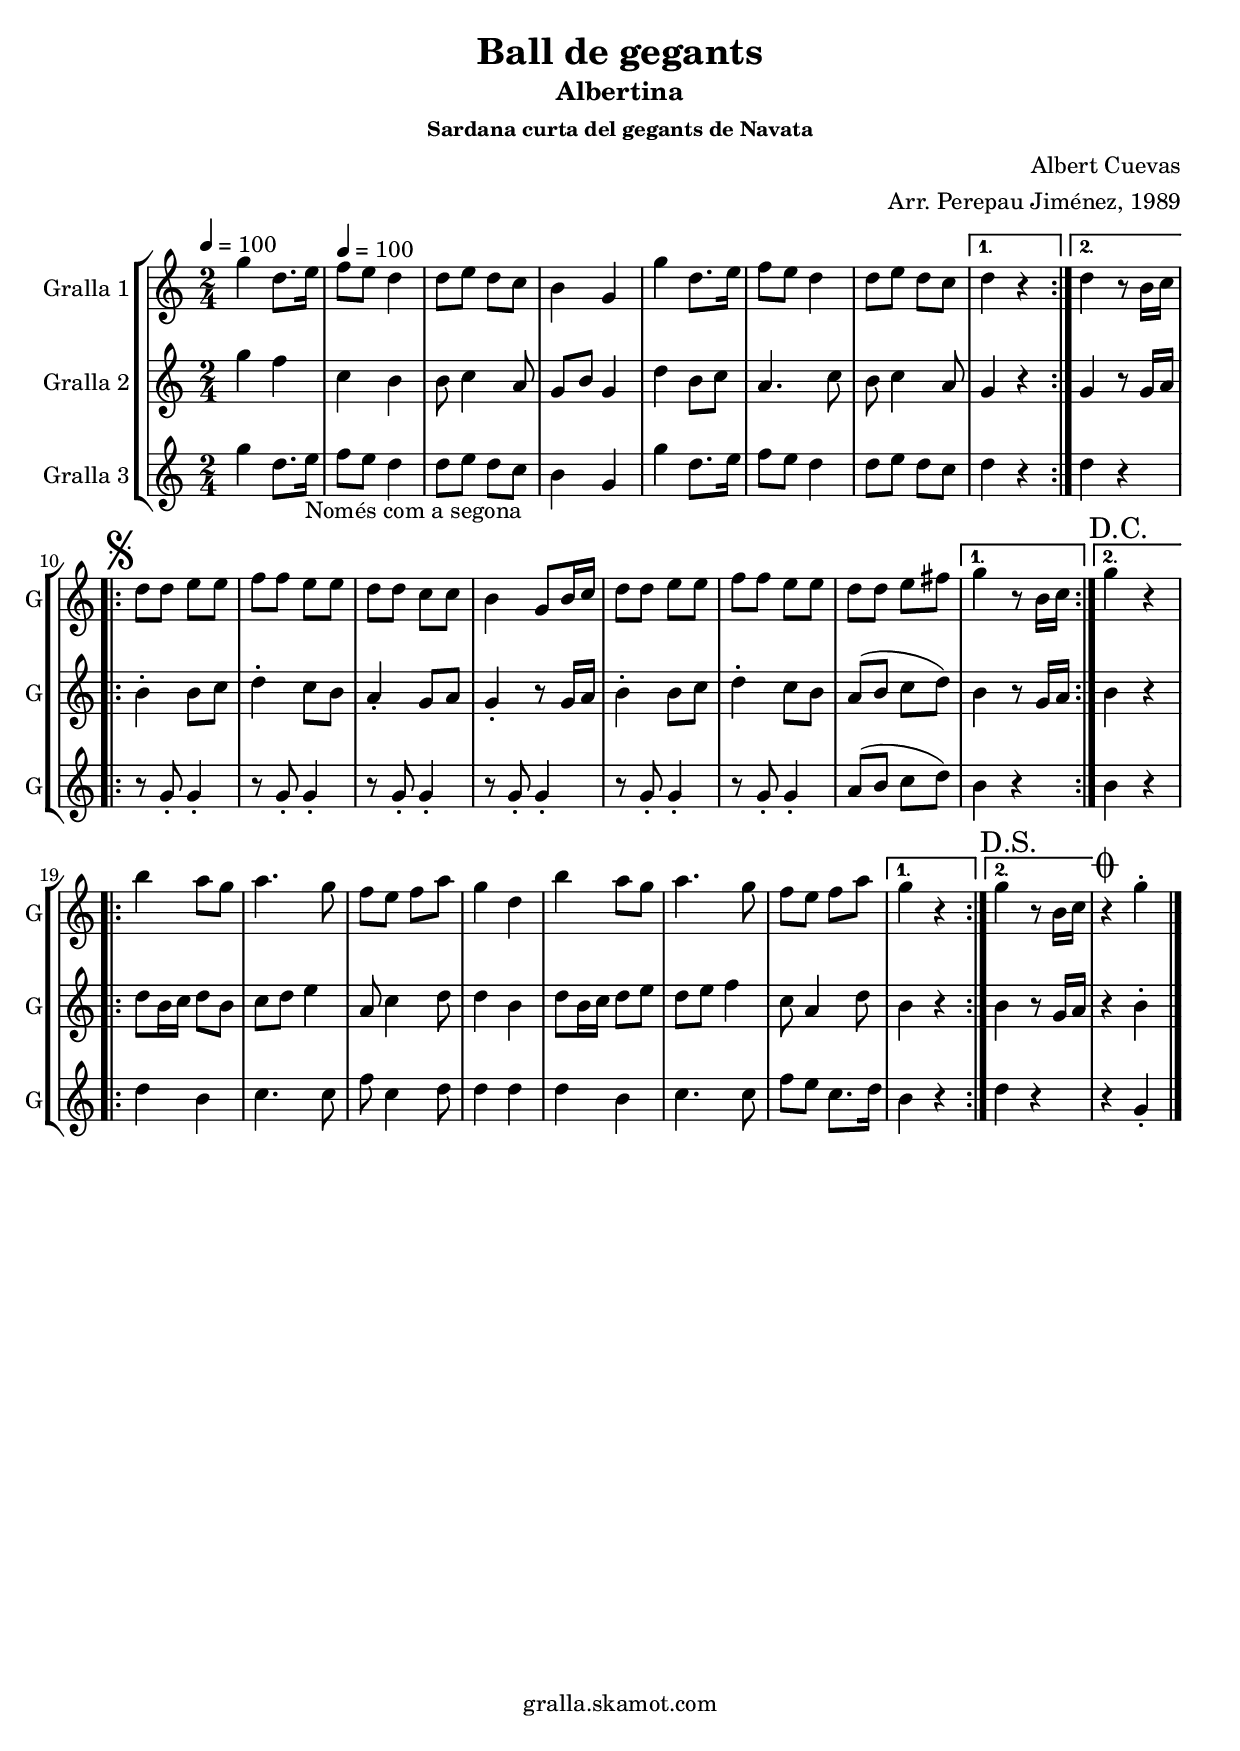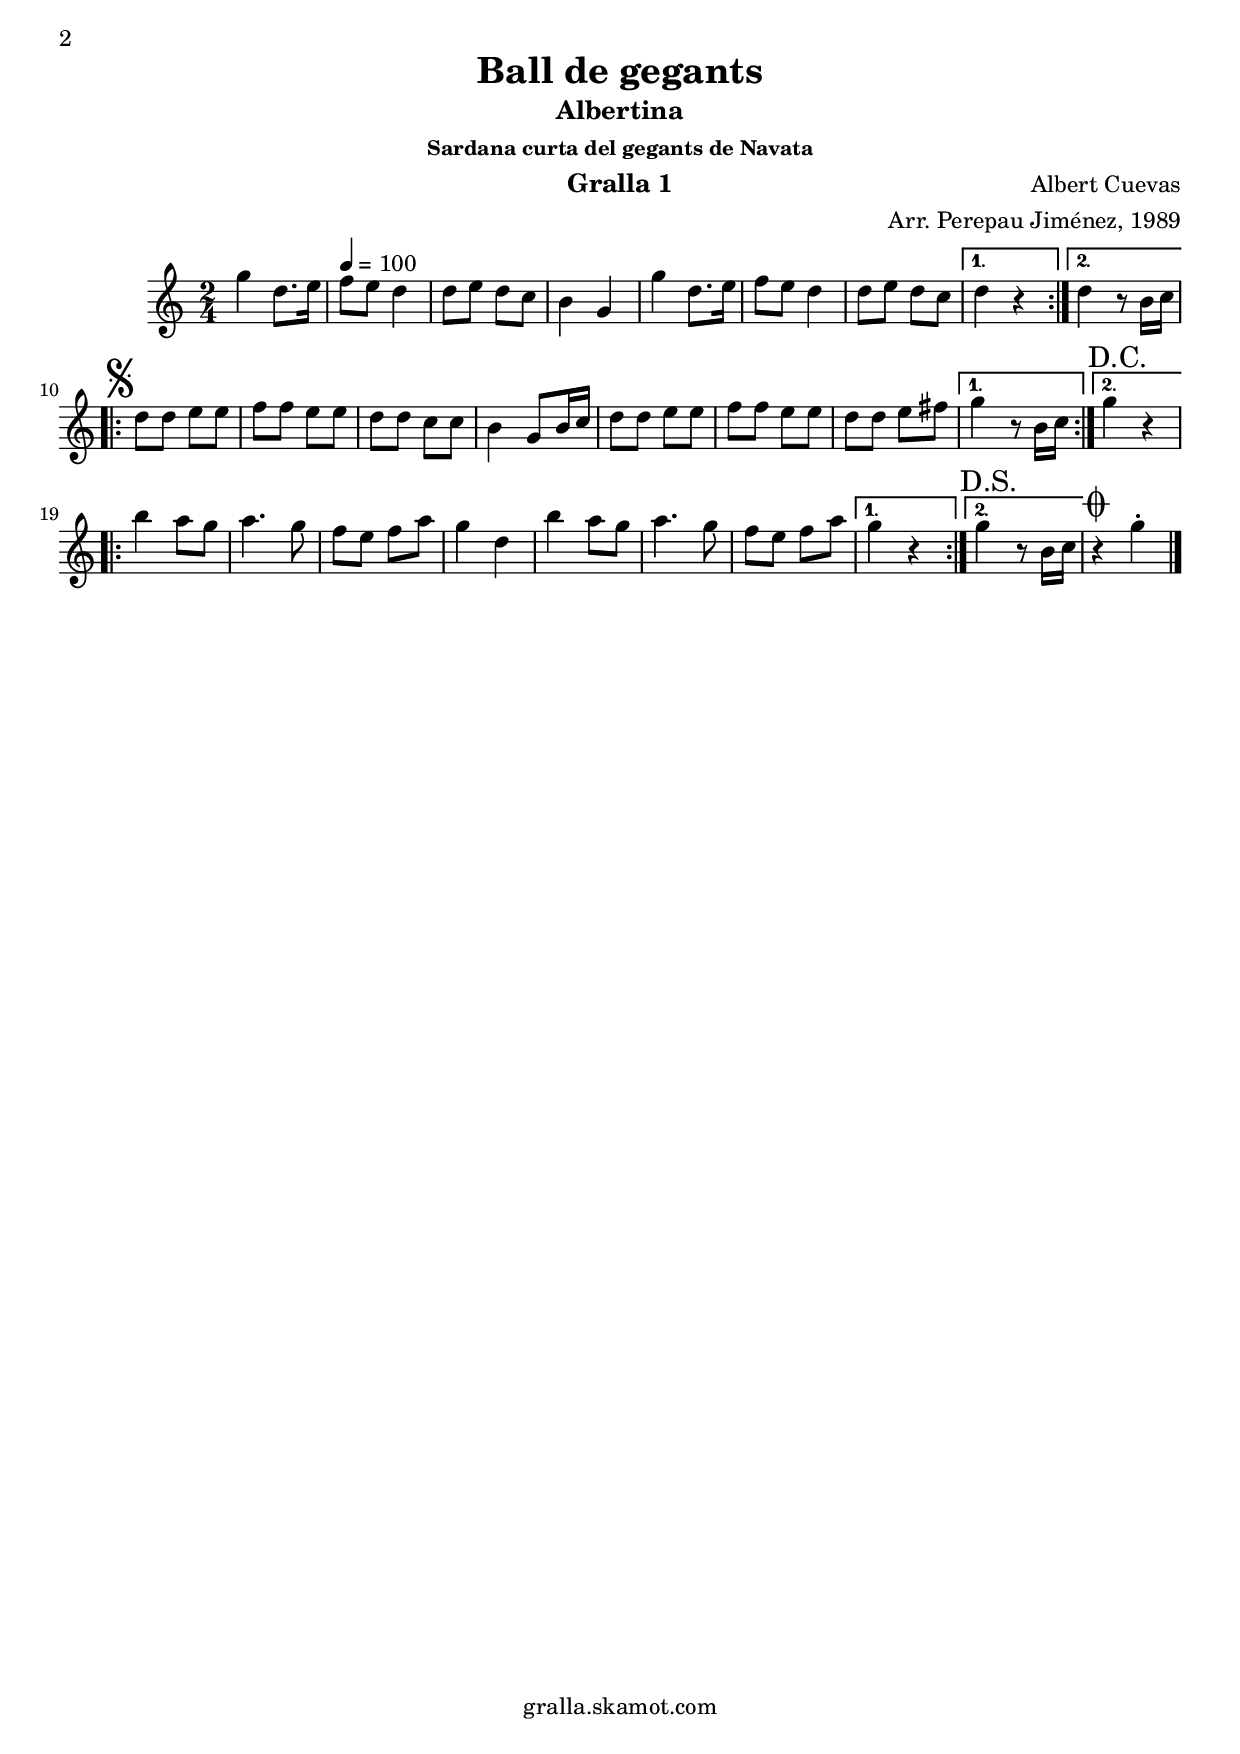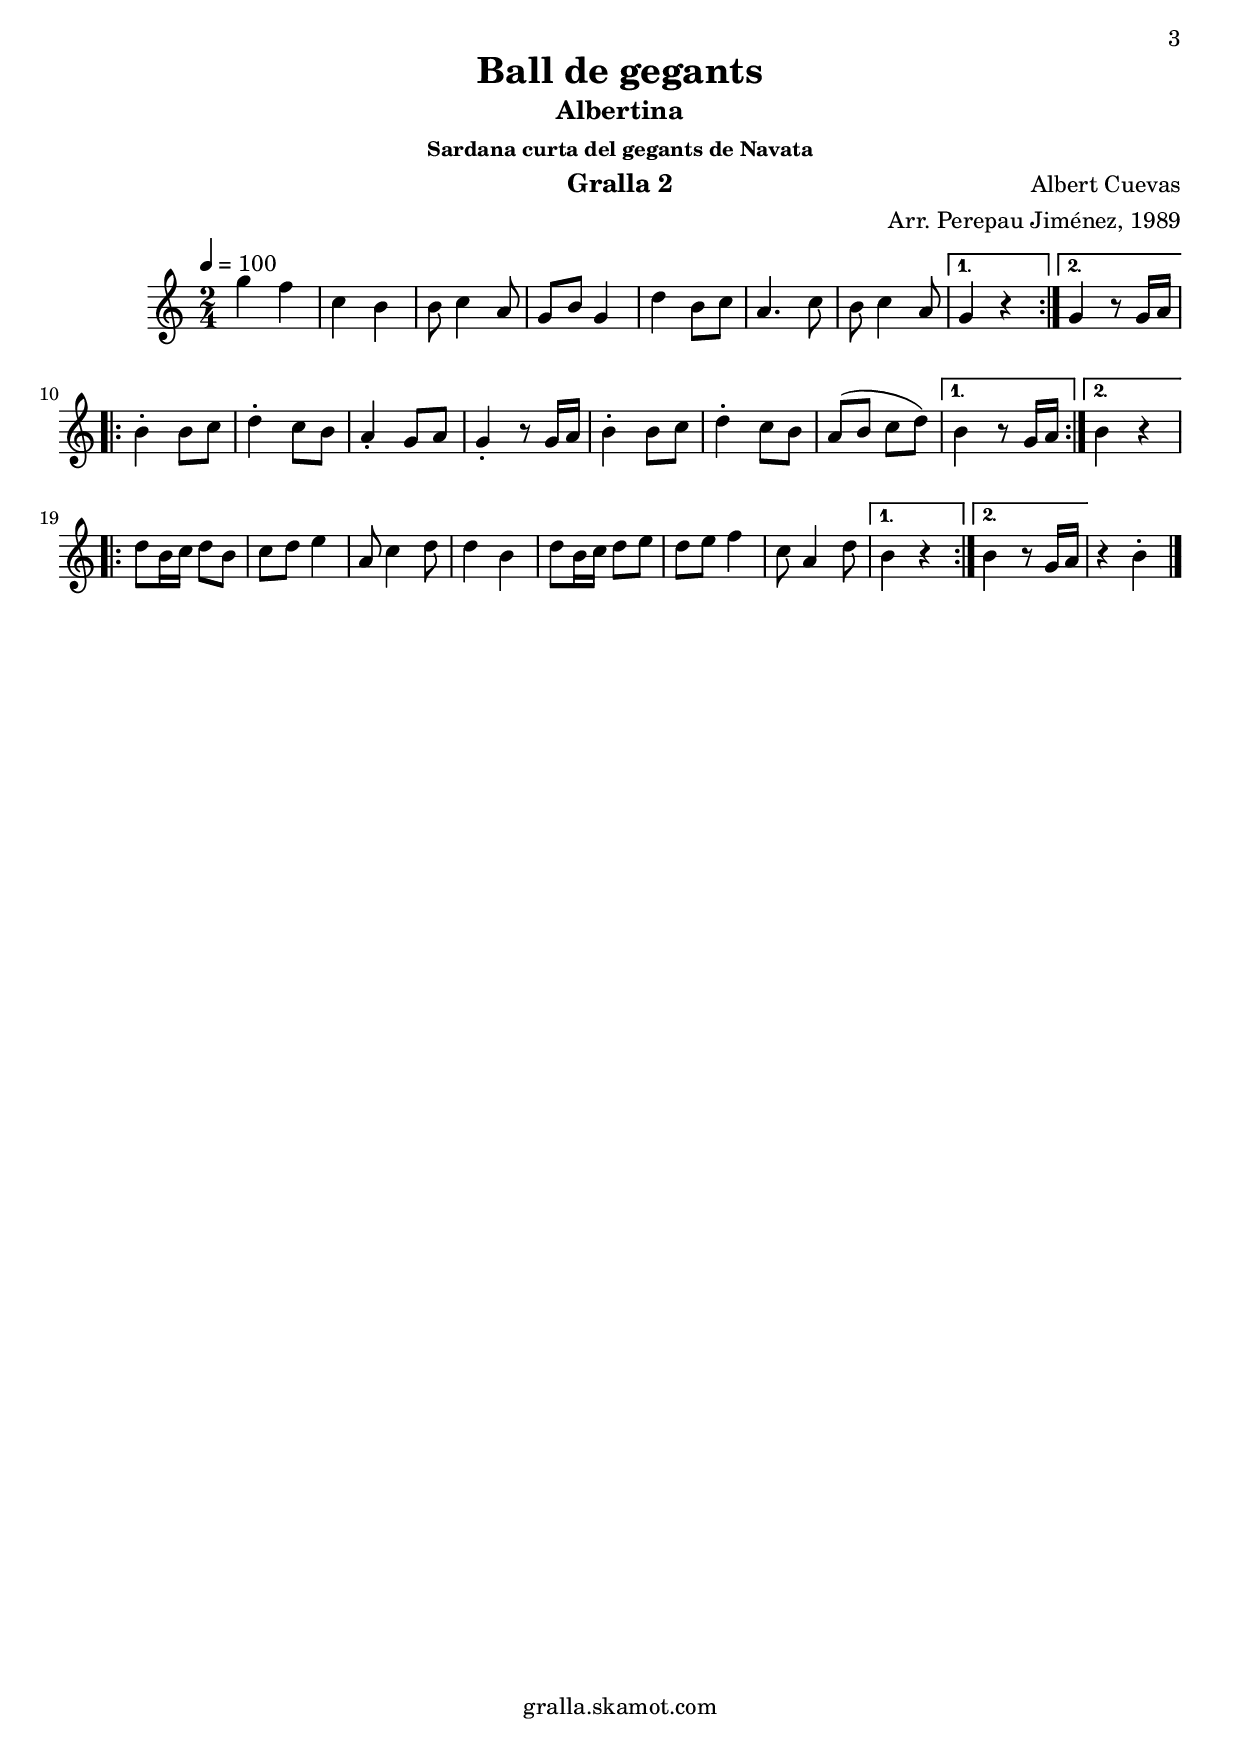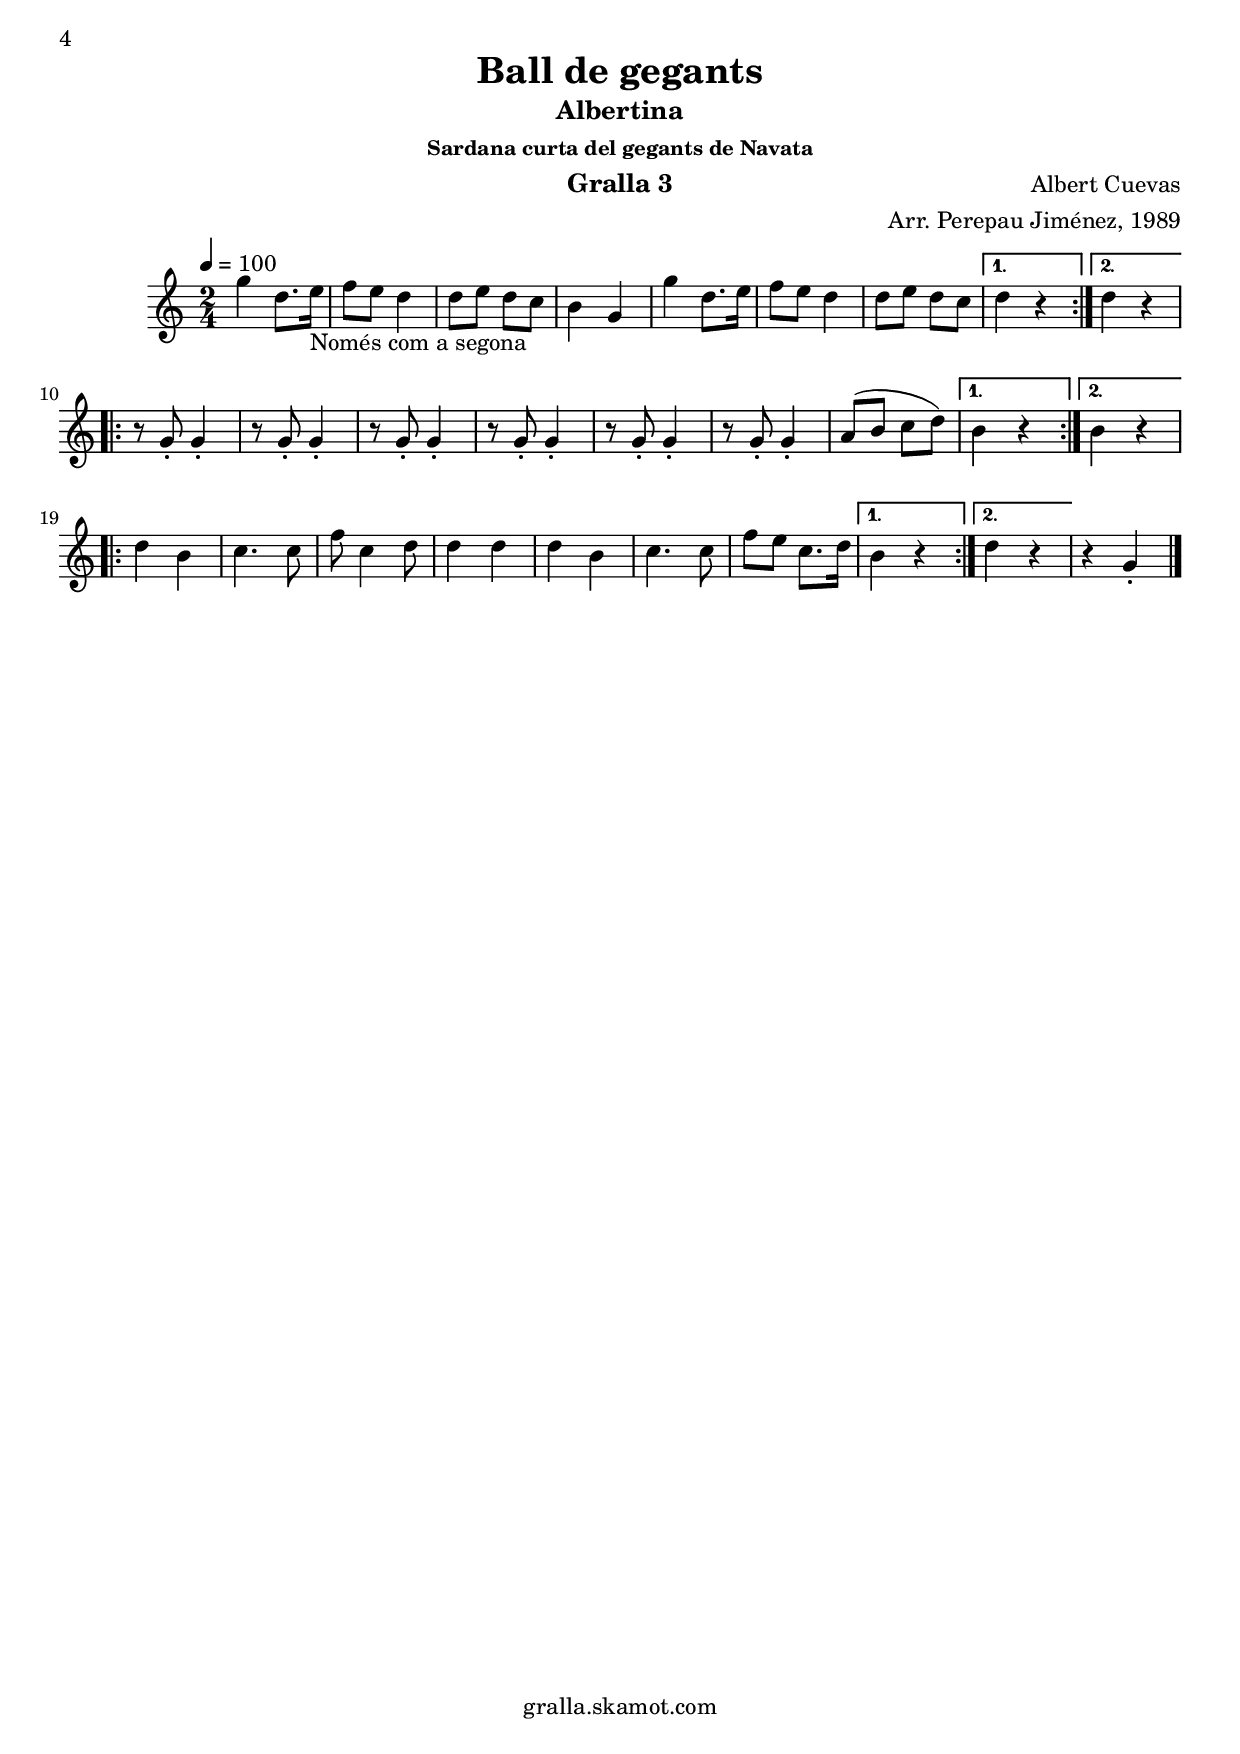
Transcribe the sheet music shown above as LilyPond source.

\version "2.16.2"

\header {
  dedication=""
  title="Ball de gegants"
  subtitle="Albertina"
  subsubtitle="Sardana curta del gegants de Navata"
  poet=""
  meter=""
  piece=""
  composer="Albert Cuevas"
  arranger="Arr. Perepau Jiménez, 1989"
  opus=""
  instrument=""
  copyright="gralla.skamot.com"
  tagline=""
}

liniaroAa =
\relative g''
{
  \clef treble
  \key c \major
  \time 2/4
  \repeat volta 2 { g4 d8. e16 \tempo 4 = 100  |
  f8 e d4  |
  d8 e d c  |
  b4 g  |
  %05
  g'4 d8. e16  |
  f8 e d4  |
  d8 e d c }
  \alternative { { d4 r }
  { d4 r8 b16 c } }
  %10
  \repeat volta 2 { \mark \markup {\musicglyph #"scripts.segno"} d8 d e e  |
  f8 f e e  |
  d8 d c c  |
  b4 g8 b16 c  |
  d8 d e e  |
  %15
  f8 f e e  |
   d8 d e fis }
  \alternative { { g4 r8 b,16 c }
  { \mark "D.C." g'4 r } }
  \repeat volta 2 {
  b4 a8 g  |
  %20
  a4. g8  |
  f8 e f a  |
  g4 d  |
  b'4 a8 g  |
  a4. g8  |
  %25
  f8 e f a }
  \alternative { { g4 r }
  { \mark "D.S." g4 r8 b,16 c } }
  \mark \markup {\musicglyph #"scripts.coda"} r4 g'-.  \bar "|."
}

liniaroAb =
\relative g''
{
  \tempo 4 = 100
  \clef treble
  \key c \major
  \time 2/4
  \repeat volta 2 { g4 f  |
  c4 b  |
  b8 c4 a8  |
  g8 b g4  |
  %05
  d'4 b8 c  |
  a4. c8  |
  b8 c4 a8 }
  \alternative { { g4 r }
  { g4 r8 g16 a } }
  %10
  \repeat volta 2 { b4-. b8 c  |
  d4-. c8 b  |
  a4-. g8 a  |
  g4-. r8 g16 a  |
  b4-. b8 c  |
  %15
  d4-. c8 b  |
  a8 ( b c d ) }
  \alternative { { b4 r8 g16 a }
  { b4 r } }
  \repeat volta 2 {
  d8 b16 c d8 b  |
  %20
  c8 d e4  |
  a,8 c4 d8  |
  d4 b  |
  d8 b16 c d8 e  |
  d8 e f4  |
  %25
  c8 a4 d8 }
  \alternative { { b4 r }
  { b4 r8 g16 a } }
  r4 b-.  \bar "|."
}

liniaroAc =
\relative g''
{
  \tempo 4 = 100
  \clef treble
  \key c \major
  \time 2/4
  \repeat volta 2 { g4 d8. e16 _"Només com a segona"  |
  f8 e d4  |
  d8 e d c  |
  b4 g  |
  %05
  g'4 d8. e16  |
  f8 e d4  |
  d8 e d c }
  \alternative { { d4 r }
  { d4 r } }
  %10
  \repeat volta 2 { r8 g,-. g4-.  |
  r8 g-. g4-.  |
  r8 g-. g4-.  |
  r8 g-. g4-.  |
  r8 g-. g4-.  |
  %15
  r8 g-. g4-.  |
  a8 ( b c d ) }
  \alternative { { b4 r }
  { b4 r } }
  \repeat volta 2 {
  d4 b  |
  %20
  c4. c8  |
  f8 c4 d8  |
  d4 d  |
  d4 b  |
  c4. c8  |
  %25
  f8 e c8. d16 }
  \alternative { { b4 r }
  { d4 r } }
  r4 g,-.  \bar "|."
}

\bookpart {
  \score {
    \new StaffGroup {
      \override Score.RehearsalMark.self-alignment-X = #LEFT
      <<
        \new Staff \with {instrumentName = #"Gralla 1" shortInstrumentName = #"G"} \liniaroAa
        \new Staff \with {instrumentName = #"Gralla 2" shortInstrumentName = #"G"} \liniaroAb
        \new Staff \with {instrumentName = #"Gralla 3" shortInstrumentName = #"G"} \liniaroAc
      >>
    }
    \layout {}
  }
  \score { \unfoldRepeats
    \new StaffGroup {
      \override Score.RehearsalMark.self-alignment-X = #LEFT
      <<
        \new Staff \with {instrumentName = #"Gralla 1" shortInstrumentName = #"G"} \liniaroAa
        \new Staff \with {instrumentName = #"Gralla 2" shortInstrumentName = #"G"} \liniaroAb
        \new Staff \with {instrumentName = #"Gralla 3" shortInstrumentName = #"G"} \liniaroAc
      >>
    }
    \midi {
      \set Staff.midiInstrument = "oboe"
      \set DrumStaff.midiInstrument = "drums"
    }
  }
}

\bookpart {
  \header {instrument="Gralla 1"}
  \score {
    \new StaffGroup {
      \override Score.RehearsalMark.self-alignment-X = #LEFT
      <<
        \new Staff \liniaroAa
      >>
    }
    \layout {}
  }
  \score { \unfoldRepeats
    \new StaffGroup {
      \override Score.RehearsalMark.self-alignment-X = #LEFT
      <<
        \new Staff \liniaroAa
      >>
    }
    \midi {
      \set Staff.midiInstrument = "oboe"
      \set DrumStaff.midiInstrument = "drums"
    }
  }
}

\bookpart {
  \header {instrument="Gralla 2"}
  \score {
    \new StaffGroup {
      \override Score.RehearsalMark.self-alignment-X = #LEFT
      <<
        \new Staff \liniaroAb
      >>
    }
    \layout {}
  }
  \score { \unfoldRepeats
    \new StaffGroup {
      \override Score.RehearsalMark.self-alignment-X = #LEFT
      <<
        \new Staff \liniaroAb
      >>
    }
    \midi {
      \set Staff.midiInstrument = "oboe"
      \set DrumStaff.midiInstrument = "drums"
    }
  }
}

\bookpart {
  \header {instrument="Gralla 3"}
  \score {
    \new StaffGroup {
      \override Score.RehearsalMark.self-alignment-X = #LEFT
      <<
        \new Staff \liniaroAc
      >>
    }
    \layout {}
  }
  \score { \unfoldRepeats
    \new StaffGroup {
      \override Score.RehearsalMark.self-alignment-X = #LEFT
      <<
        \new Staff \liniaroAc
      >>
    }
    \midi {
      \set Staff.midiInstrument = "oboe"
      \set DrumStaff.midiInstrument = "drums"
    }
  }
}

